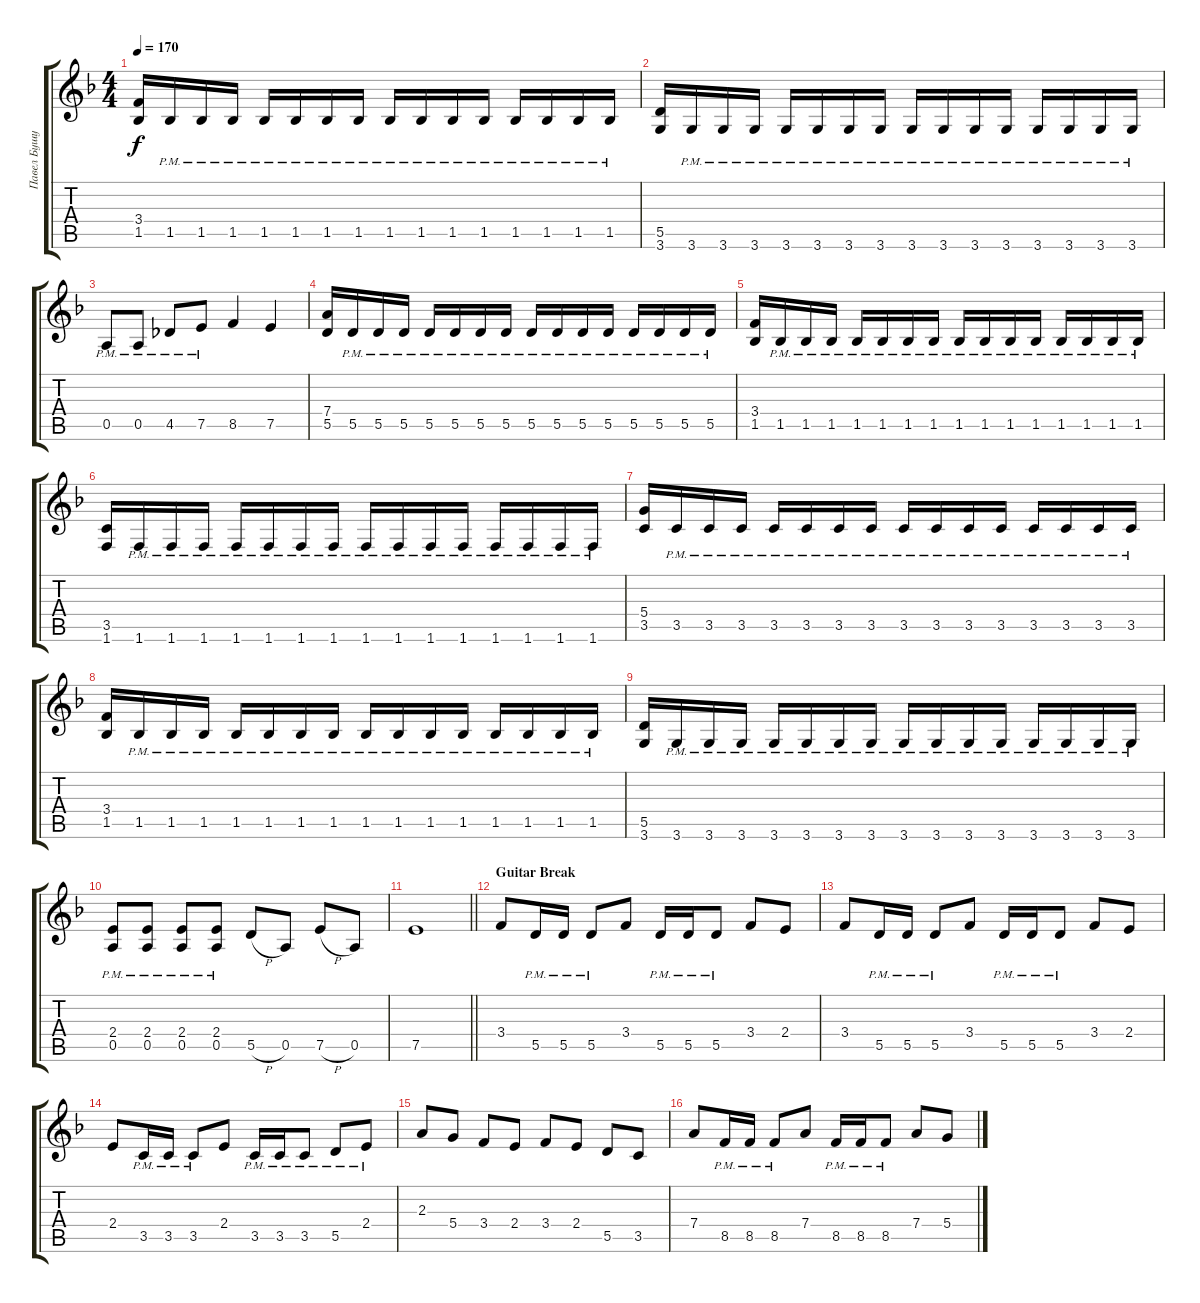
\track ("Павел Бушуев" "Павел Бушу") {instrument distortionguitar}
\staff {score tabs}
\tuning (E4 B3 G3 D3 A2 E2) {hide}
\ts (4 4)
\tempo 170
\clef g2
\ks f
(3.4 1.5).16{dy f} 1.5{pm}.16 1.5{pm}.16 1.5{pm}.16 1.5{pm}.16 1.5{pm}.16 1.5{pm}.16 1.5{pm}.16 1.5{pm}.16 1.5{pm}.16 1.5{pm}.16 1.5{pm}.16 1.5{pm}.16 1.5{pm}.16 1.5{pm}.16 1.5{pm}.16 |
(5.5 3.6).16 3.6{pm}.16 3.6{pm}.16 3.6{pm}.16 3.6{pm}.16 3.6{pm}.16 3.6{pm}.16 3.6{pm}.16 3.6{pm}.16 3.6{pm}.16 3.6{pm}.16 3.6{pm}.16 3.6{pm}.16 3.6{pm}.16 3.6{pm}.16 3.6{pm}.16 |
0.5{pm}.8 0.5{pm}.8 4.5{pm}.8 7.5{pm}.8 8.5.4 7.5.4 |
(7.4 5.5).16 5.5{pm}.16 5.5{pm}.16 5.5{pm}.16 5.5{pm}.16 5.5{pm}.16 5.5{pm}.16 5.5{pm}.16 5.5{pm}.16 5.5{pm}.16 5.5{pm}.16 5.5{pm}.16 5.5{pm}.16 5.5{pm}.16 5.5{pm}.16 5.5{pm}.16 |
(3.4 1.5).16 1.5{pm}.16 1.5{pm}.16 1.5{pm}.16 1.5{pm}.16 1.5{pm}.16 1.5{pm}.16 1.5{pm}.16 1.5{pm}.16 1.5{pm}.16 1.5{pm}.16 1.5{pm}.16 1.5{pm}.16 1.5{pm}.16 1.5{pm}.16 1.5{pm}.16 |
(3.5 1.6).16 1.6{pm}.16 1.6{pm}.16 1.6{pm}.16 1.6{pm}.16 1.6{pm}.16 1.6{pm}.16 1.6{pm}.16 1.6{pm}.16 1.6{pm}.16 1.6{pm}.16 1.6{pm}.16 1.6{pm}.16 1.6{pm}.16 1.6{pm}.16 1.6{pm}.16 |
(5.4 3.5).16 3.5{pm}.16 3.5{pm}.16 3.5{pm}.16 3.5{pm}.16 3.5{pm}.16 3.5{pm}.16 3.5{pm}.16 3.5{pm}.16 3.5{pm}.16 3.5{pm}.16 3.5{pm}.16 3.5{pm}.16 3.5{pm}.16 3.5{pm}.16 3.5{pm}.16 |
(3.4 1.5).16 1.5{pm}.16 1.5{pm}.16 1.5{pm}.16 1.5{pm}.16 1.5{pm}.16 1.5{pm}.16 1.5{pm}.16 1.5{pm}.16 1.5{pm}.16 1.5{pm}.16 1.5{pm}.16 1.5{pm}.16 1.5{pm}.16 1.5{pm}.16 1.5{pm}.16 |
(5.5 3.6).16 3.6{pm}.16 3.6{pm}.16 3.6{pm}.16 3.6{pm}.16 3.6{pm}.16 3.6{pm}.16 3.6{pm}.16 3.6{pm}.16 3.6{pm}.16 3.6{pm}.16 3.6{pm}.16 3.6{pm}.16 3.6{pm}.16 3.6{pm}.16 3.6{pm}.16 |
(2.4{pm} 0.5{pm}).8 (2.4{pm} 0.5{pm}).8 (2.4{pm} 0.5{pm}).8 (2.4{pm} 0.5{pm}).8 5.5{h}.8 0.5.8 7.5{h}.8 0.5.8 |
\barLineRight lightlight
7.5.1 |
\section ("" "Guitar Break")
3.4.8 5.5{pm}.16 5.5{pm}.16 5.5{pm}.8 3.4.8 5.5{pm}.16 5.5{pm}.16 5.5{pm}.8 3.4.8 2.4.8 |
3.4.8 5.5{pm}.16 5.5{pm}.16 5.5{pm}.8 3.4.8 5.5{pm}.16 5.5{pm}.16 5.5{pm}.8 3.4.8 2.4.8 |
2.4.8 3.5{pm}.16 3.5{pm}.16 3.5{pm}.8 2.4.8 3.5{pm}.16 3.5{pm}.16 3.5{pm}.8 5.5{pm}.8 2.4{pm}.8 |
2.3.8 5.4.8 3.4.8 2.4.8 3.4.8 2.4.8 5.5.8 3.5.8 |
7.4.8 8.5{pm}.16 8.5{pm}.16 8.5{pm}.8 7.4.8 8.5{pm}.16 8.5{pm}.16 8.5{pm}.8 7.4.8 5.4.8
